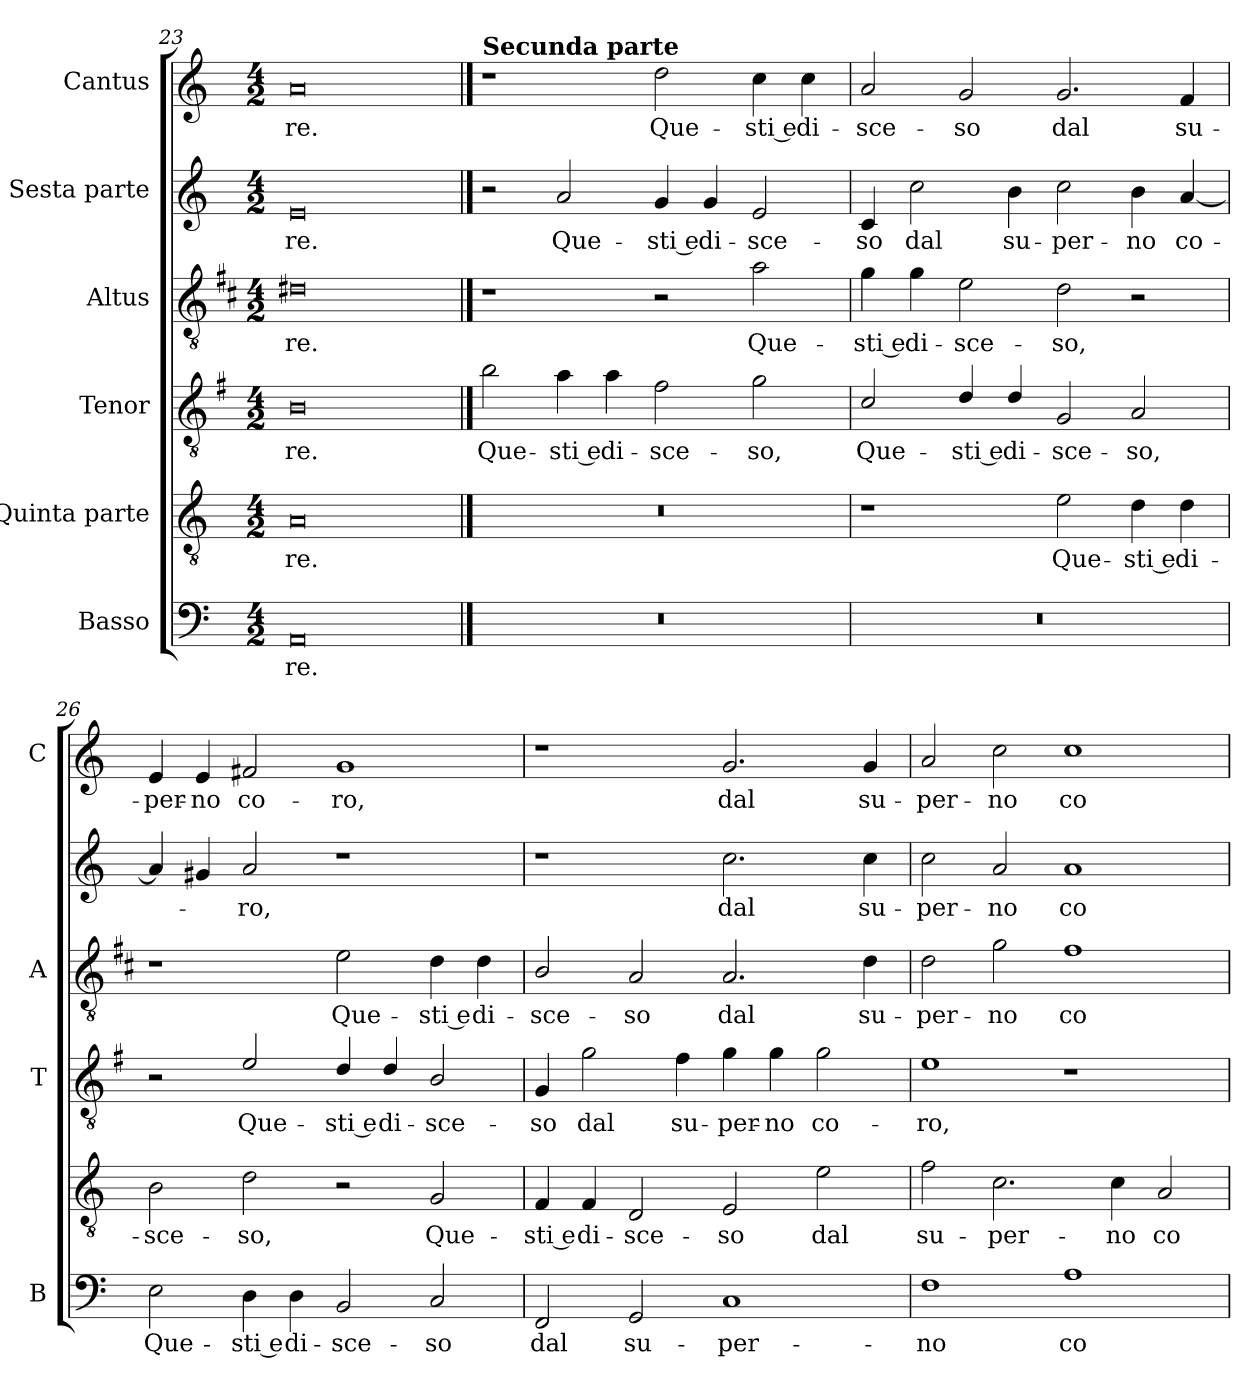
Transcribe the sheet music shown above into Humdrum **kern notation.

**kern	**text	**kern	**text	**kern	**text	**kern	**text	**kern	**text	**kern	**text
*part6	*part6	*part5	*part5	*part4	*part4	*part3	*part3	*part2	*part2	*part1	*part1
*staff6	*staff6	*staff5	*staff5	*staff4	*staff4	*staff3	*staff3	*staff2	*staff2	*staff1	*staff1
*I"Basso	*	*I"Quinta parte	*	*I"Tenor	*	*I"Altus	*	*I"Sesta parte	*	*I"Cantus	*
*I'B	*	*	*	*I'T	*	*I'A	*	*	*	*I'C	*
*clefF4	*	*clefGv2	*	*clefGv2	*	*clefGv2	*	*clefG2	*	*clefG2	*
*	*	*	*	*ITrd4c7	*	*ITrd1c2	*	*	*	*	*
*k[]	*	*k[]	*	*k[]	*	*k[]	*	*k[]	*	*k[]	*
*C:	*	*C:	*	*C:	*	*C:	*	*C:	*	*C:	*
*M4/2	*	*M4/2	*	*M4/2	*	*M4/2	*	*M4/2	*	*M4/2	*
=23	=23	=23	=23	=23	=23	=23	=23	=23	=23	=23	=23
!	!LO:LY:b	!	!LO:LY:b	!	!LO:LY:b	!	!LO:LY:b	!	!LO:LY:b	!	!LO:LY:b
0AA	-re.	0A	-re.	0E	-re.	0c#X	-re.	0e	-re.	0a	-re.
==24	==24	==24	==24	==24	==24	==24	==24	==24	==24	==24	==24
!	!	!	!	!	!	!	!	!	!	!LO:TX:a:B:t=Secunda parte	!
!	!	!	!	!	!LO:LY:b	!	!	!	!	!	!
0r	.	0r	.	2e\	Que-	1r	.	2r	.	1r	.
!	!	!	!	!	!LO:LY:b	!	!	!	!LO:LY:b	!	!
.	.	.	.	4d\	-sti e	.	.	2a/	Que-	.	.
!	!	!	!	!	!LO:LY:b	!	!	!	!	!	!
.	.	.	.	4d\	di-	.	.	.	.	.	.
!	!	!	!	!	!LO:LY:b	!	!	!	!LO:LY:b	!	!LO:LY:b
.	.	.	.	2B\	-sce-	2r	.	4g/	-sti e	2dd\	Que-
!	!	!	!	!	!	!	!	!	!LO:LY:b	!	!
.	.	.	.	.	.	.	.	4g/	di-	.	.
!	!	!	!	!	!LO:LY:b	!	!LO:LY:b	!	!LO:LY:b	!	!LO:LY:b
.	.	.	.	2c\	-so,	2g\	Que-	2e/	-sce-	4cc\	-sti e
!	!	!	!	!	!	!	!	!	!	!	!LO:LY:b
.	.	.	.	.	.	.	.	.	.	4cc\	di-
=25	=25	=25	=25	=25	=25	=25	=25	=25	=25	=25	=25
!	!	!	!	!	!LO:LY:b	!	!LO:LY:b	!	!LO:LY:b	!	!LO:LY:b
0r	.	1r	.	2F/	Que-	4f\	-sti e	4c/	-so	2a/	-sce-
!	!	!	!	!	!	!	!LO:LY:b	!	!LO:LY:b	!	!
.	.	.	.	.	.	4f\	di-	2cc\	dal	.	.
!	!	!	!	!	!LO:LY:b	!	!LO:LY:b	!	!	!	!LO:LY:b
.	.	.	.	4G/	-sti e	2d\	-sce-	.	.	2g/	-so
!	!	!	!	!	!LO:LY:b	!	!	!	!LO:LY:b	!	!
.	.	.	.	4G/	di-	.	.	4b\	su-	.	.
!	!	!	!LO:LY:b	!	!LO:LY:b	!	!LO:LY:b	!	!LO:LY:b	!	!LO:LY:b
.	.	2e\	Que-	2C/	-sce-	2c\	-so,	2cc\	-per-	2.g/	dal
!	!	!	!LO:LY:b	!	!LO:LY:b	!	!	!	!LO:LY:b	!	!
.	.	4d\	-sti e	2D/	-so,	2r	.	4b\	-no	.	.
!	!	!	!LO:LY:b	!	!	!	!	!	!LO:LY:b	!	!LO:LY:b
.	.	4d\	di-	.	.	.	.	[4a/	co-	4f/	su-
=26	=26	=26	=26	=26	=26	=26	=26	=26	=26	=26	=26
!	!LO:LY:b	!	!LO:LY:b	!	!	!	!	!	!	!	!LO:LY:b
2E\	Que-	2B\	-sce-	2r	.	1r	.	4a/]	.	4e/	-per-
!	!	!	!	!	!	!	!	!	!	!	!LO:LY:b
.	.	.	.	.	.	.	.	4g#X/	.	4e/	-no
!	!LO:LY:b	!	!LO:LY:b	!	!LO:LY:b	!	!	!	!LO:LY:b	!	!LO:LY:b
4D\	-sti e	2d\	-so,	2A/	Que-	.	.	2a/	-ro,	2f#X/	co-
!	!LO:LY:b	!	!	!	!	!	!	!	!	!	!
4D\	di-	.	.	.	.	.	.	.	.	.	.
!	!LO:LY:b	!	!	!	!LO:LY:b	!	!LO:LY:b	!	!	!	!LO:LY:b
2BB/	-sce-	2r	.	4G/	-sti e	2d\	Que-	1r	.	1g	-ro,
!	!	!	!	!	!LO:LY:b	!	!	!	!	!	!
.	.	.	.	4G/	di-	.	.	.	.	.	.
!	!LO:LY:b	!	!LO:LY:b	!	!LO:LY:b	!	!LO:LY:b	!	!	!	!
2C/	-so	2G/	Que-	2E/	-sce-	4c\	-sti e	.	.	.	.
!	!	!	!	!	!	!	!LO:LY:b	!	!	!	!
.	.	.	.	.	.	4c\	di-	.	.	.	.
!!LO:LB:g=z
=27	=27	=27	=27	=27	=27	=27	=27	=27	=27	=27	=27
!	!LO:LY:b	!	!LO:LY:b	!	!LO:LY:b	!	!LO:LY:b	!	!	!	!
2FF/	dal	4F/	-sti e	4C/	-so	2A/	-sce-	1r	.	1r	.
!	!	!	!LO:LY:b	!	!LO:LY:b	!	!	!	!	!	!
.	.	4F/	di-	2c\	dal	.	.	.	.	.	.
!	!LO:LY:b	!	!LO:LY:b	!	!	!	!LO:LY:b	!	!	!	!
2GG/	su-	2D/	-sce-	.	.	2G/	-so	.	.	.	.
!	!	!	!	!	!LO:LY:b	!	!	!	!	!	!
.	.	.	.	4B\	su-	.	.	.	.	.	.
!	!LO:LY:b	!	!LO:LY:b	!	!LO:LY:b	!	!LO:LY:b	!	!LO:LY:b	!	!LO:LY:b
1C	-per-	2E/	-so	4c\	-per-	2.G/	dal	2.cc\	dal	2.g/	dal
!	!	!	!	!	!LO:LY:b	!	!	!	!	!	!
.	.	.	.	4c\	-no	.	.	.	.	.	.
!	!	!	!LO:LY:b	!	!LO:LY:b	!	!	!	!	!	!
.	.	2e\	dal	2c\	co-	.	.	.	.	.	.
!	!	!	!	!	!	!	!LO:LY:b	!	!LO:LY:b	!	!LO:LY:b
.	.	.	.	.	.	4c\	su-	4cc\	su-	4g/	su-
=28	=28	=28	=28	=28	=28	=28	=28	=28	=28	=28	=28
!	!LO:LY:b	!	!LO:LY:b	!	!LO:LY:b	!	!LO:LY:b	!	!LO:LY:b	!	!LO:LY:b
1F	-no	2f\	su-	1A	-ro,	2c\	-per-	2cc\	-per-	2a/	-per-
!	!	!	!LO:LY:b	!	!	!	!LO:LY:b	!	!LO:LY:b	!	!LO:LY:b
.	.	2.c\	-per-	.	.	2f\	-no	2a/	-no	2cc\	-no
!	!LO:LY:b	!	!	!	!	!	!LO:LY:b	!	!LO:LY:b	!	!LO:LY:b
1A	co-	.	.	1r	.	1e	co-	1a	co-	1cc	co-
!	!	!	!LO:LY:b	!	!	!	!	!	!	!	!
.	.	4c\	-no	.	.	.	.	.	.	.	.
!	!	!	!LO:LY:b	!	!	!	!	!	!	!	!
.	.	2A/	co-	.	.	.	.	.	.	.	.
=	=	=	=	=	=	=	=	=	=	=	=
*-	*-	*-	*-	*-	*-	*-	*-	*-	*-	*-	*-
